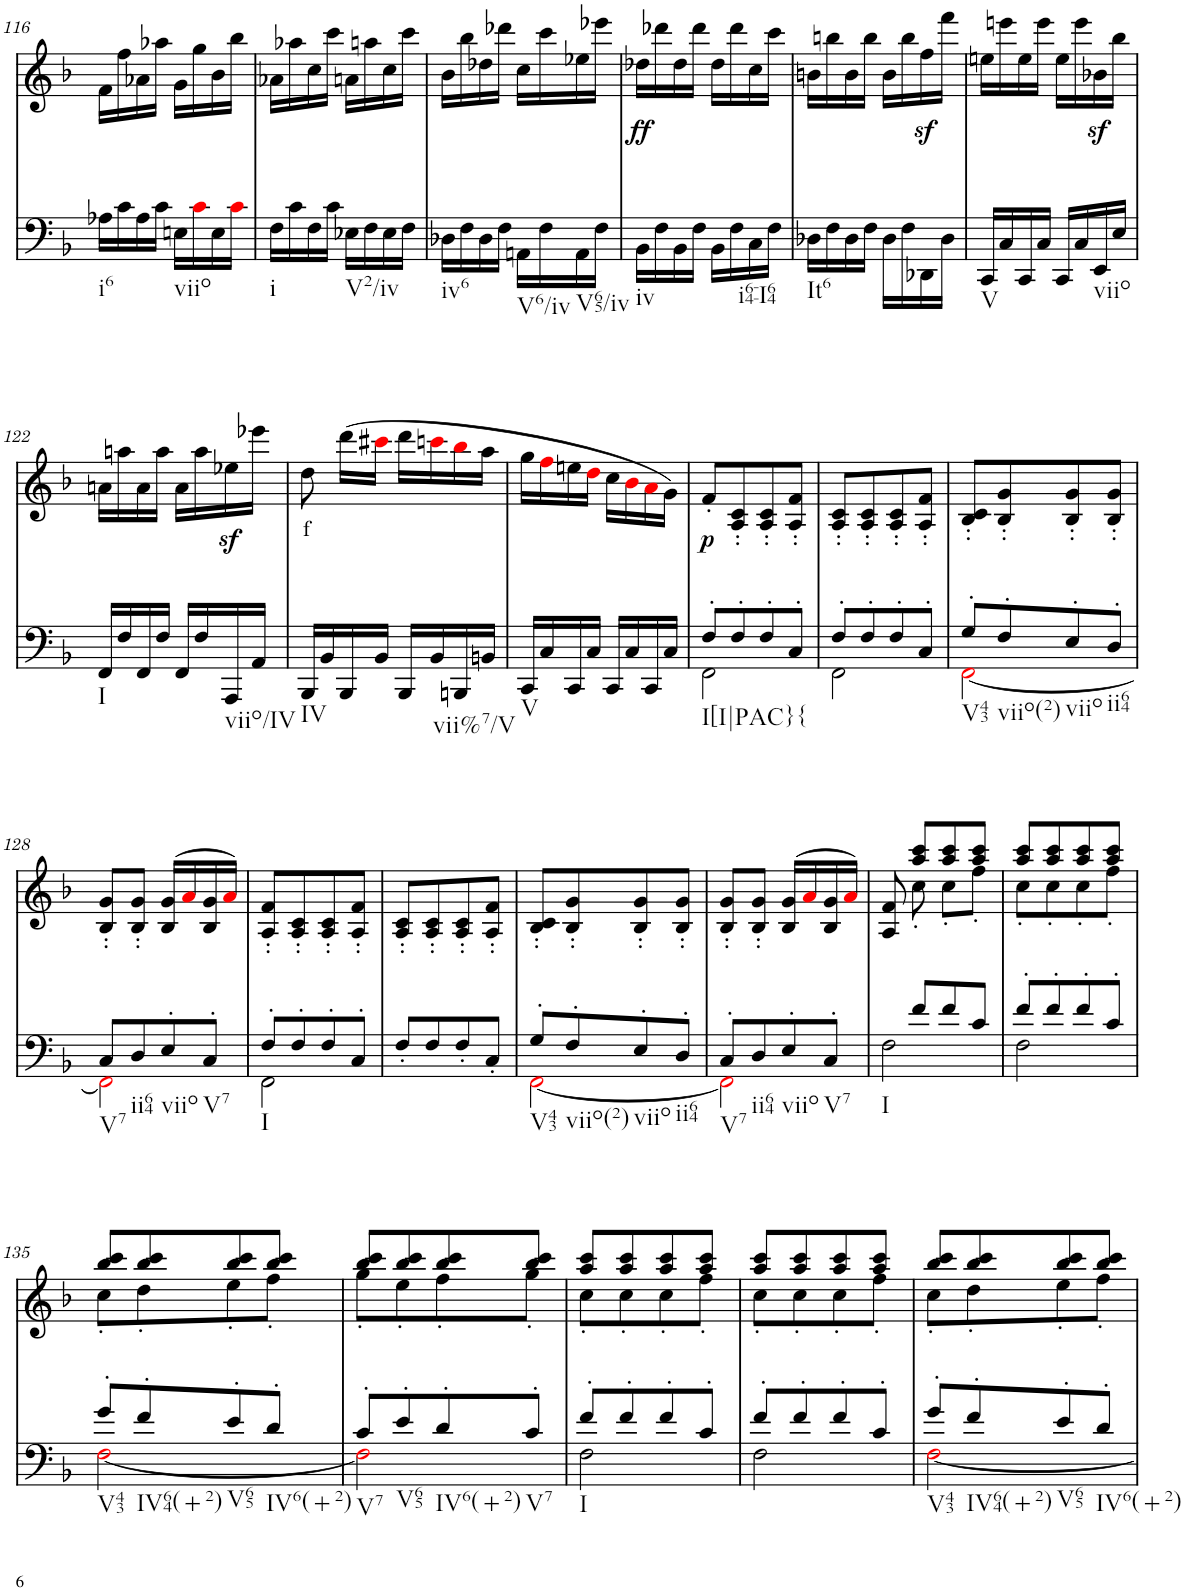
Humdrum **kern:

**kern	**kern	**text	**dynam
*part2	*part1	*part1	*part1
*staff2	*staff1	*staff1	*staff1
*I"piano	*I"piano	*	*
*I'Pno	*I'Pno	*	*
!!LO:PB:g=z
*clefF4	*clefG2	*	*
*k[b-]	*k[b-]	*	*
*F:	*F:	*	*
*M2/4	*M2/4	*	*
=116	=116	=116	=116
!LO:TX:b:t=i6	!	!	!
!	!	!LO:LY:b	!
16A-X\LL	16f\LL	<	.
16c\	16ff\	.	.
16A-\	16a-X\	.	.
16c\JJ	16aa-X\JJ	.	.
!LO:TX:b:t=viio	!	!	!
16En\LL	16g\LL	.	.
16ci\	16gg\	.	.
16E\	16b-\	.	.
16ci\JJ	16bb-\JJ	.	.
=117	=117	=117	=117
!LO:TX:b:t=i	!	!	!
16F\LL	16a-X\LL	.	.
16c\	16aa-X\	.	.
16F\	16cc\	.	.
16c\JJ	16ccc\JJ	.	.
!LO:TX:b:t=V2/iv	!	!	!
16E-X\LL	16an\LL	.	.
16F\	16aan\	.	.
16E-\	16cc\	.	.
16F\JJ	16ccc\JJ	.	.
=118	=118	=118	=118
!LO:TX:b:t=iv6	!	!	!
16D-X\LL	16b-\LL	.	.
16F\	16bb-\	.	.
16D-\	16dd-X\	.	.
16F\JJ	16ddd-X\JJ	.	.
!LO:TX:b:t=V6/iv	!	!	!
16AAn\LL	16cc\LL	.	.
16F\	16ccc\	.	.
!LO:TX:b:t=V65/iv	!	!	!
16AA\	16ee-X\	.	.
16F\JJ	16eee-X\JJ	.	.
=119	=119	=119	=119
!LO:TX:b:t=iv	!	!	!
!	!	!LO:LY:b	!LO:DY:b
16BB-\LL	16dd-X\LL	ff	ff
16F\	16ddd-X\	.	.
16BB-\	16dd-\	.	.
16F\JJ	16ddd-\JJ	.	.
16BB-\LL	16dd-\LL	.	.
16F\	16ddd-\	.	.
!LO:TX:b:t=i64-I64	!	!	!
16C\	16cc\	.	.
16F\JJ	16ccc\JJ	.	.
=120	=120	=120	=120
!LO:TX:b:t=It6	!	!	!
16D-X\LL	16bn\LL	.	.
16F\	16bbn\	.	.
16D-\	16b\	.	.
16F\JJ	16bb\JJ	.	.
16D-\LL	16b\LL	.	.
16F\	16bb\	.	.
16DD-X\	16ffz<\	.	.
16D-\JJ	16fff\JJ	.	.
=121	=121	=121	=121
!LO:TX:b:t=V	!	!	!
16CC/LL	16een\LL	.	.
16C/	16eeen\	.	.
16CC/	16ee\	.	.
16C/JJ	16eee\JJ	.	.
16CC/LL	16ee\LL	.	.
16C/	16eee\	.	.
!LO:TX:b:t=viio	!	!	!
16EE/	16b-Xz<\	.	.
16E/JJ	16bb-\JJ	.	.
!!LO:LB:g=z
=122	=122	=122	=122
!LO:TX:b:t=I	!	!	!
16FF/LL	16an\LL	.	.
16F/	16aan\	.	.
16FF/	16a\	.	.
16F/JJ	16aa\JJ	.	.
16FF/LL	16a\LL	.	.
16F/	16aa\	.	.
!LO:TX:b:t=viio/IV	!	!	!
16AAA/	16ee-Xz<\	.	.
16AA/JJ	16eee-X\JJ	.	.
=123	=123	=123	=123
!LO:TX:b:t=IV	!	!	!
!	!	!LO:LY:b	!
16BBB-/LL	8dd\	f	.
16BB-/	.	.	.
16BBB-/	(16ddd\LL	.	.
16BB-/JJ	16ccc#Xi\JJ	.	.
16BBB-/LL	16ddd\LL	.	.
16BB-/	16cccni\	.	.
!LO:TX:b:t=vii%7/V	!	!	!
16BBBn/	16bb-i\	.	.
16BBn/JJ	16aa\JJ	.	.
=124	=124	=124	=124
!LO:TX:b:t=V	!	!	!
16CC/LL	16gg\LL	.	.
16C/	16ffi\	.	.
16CC/	16een\	.	.
16C/JJ	16ddi\JJ	.	.
16CC/LL	16cc\LL	.	.
16C/	16b-i\	.	.
16CC/	16ai\	.	.
16C/JJ	16g\JJ)	.	.
=125	=125	=125	=125
*^	*	*	*
!LO:TX:b:t=I[I|PAC}{	!	!	!	!
!	!	!	!	!LO:DY:b
8F'/L	2FF\	8f'/L	.	p
8F'/	.	8A/' 8c/'	.	.
8F'/	.	8A/' 8c/'	.	.
8C'/J	.	8A/' 8f/'J	.	.
=126	=126	=126	=126	=126
8F'/L	2FF\	8A/' 8c/'L	.	.
8F'/	.	8A/' 8c/'	.	.
8F'/	.	8A/' 8c/'	.	.
8C'/J	.	8A/' 8f/'J	.	.
=127	=127	=127	=127	=127
!LO:TX:b:t=V43	!	!	!	!
8G'/L	[2FFi\	8B-/' 8c/'L	.	.
!LO:TX:b:t=viio(2)	!	!	!	!
8F'/	.	8B-/' 8g/'	.	.
!LO:TX:b:t=viio	!	!	!	!
8E'/	.	8B-/' 8g/'	.	.
!LO:TX:b:t=ii64	!	!	!	!
8D'/J	.	8B-/' 8g/'J	.	.
!!LO:LB:g=z
=128	=128	=128	=128	=128
!LO:TX:b:t=V7	!	!	!	!
8C/L	2FFi\]	8B-/' 8g/'L	.	.
!LO:TX:b:t=ii64	!	!	!	!
8D/	.	8B-/' 8g/'J	.	.
!LO:TX:b:t=viio	!	!	!	!
8E'/	.	(>16B-/ 16g/LL	.	.
.	.	16ai/	.	.
!LO:TX:b:t=V7	!	!	!	!
8C'/J	.	16B-/ 16g/	.	.
.	.	16ai/JJ)	.	.
=129	=129	=129	=129	=129
!LO:TX:b:t=I	!	!	!	!
8F'/L	2FF\	8A/' 8f/'L	.	.
8F'/	.	8A/' 8c/'	.	.
8F'/	.	8A/' 8c/'	.	.
8C'/J	.	8A/' 8f/'J	.	.
*v	*v	*	*	*
=130	=130	=130	=130
8F'/L	8A/' 8c/'L	.	.
8F/	8A/' 8c/'	.	.
8F'/	8A/' 8c/'	.	.
8C'/J	8A/' 8f/'J	.	.
=131	=131	=131	=131
*^	*	*	*
!LO:TX:b:t=V43	!	!	!	!
8G'/L	[2FFi\	8B-/' 8c/'L	.	.
!LO:TX:b:t=viio(2)	!	!	!	!
8F'/	.	8B-/' 8g/'	.	.
!LO:TX:b:t=viio	!	!	!	!
8E'/	.	8B-/' 8g/'	.	.
!LO:TX:b:t=ii64	!	!	!	!
8D'/J	.	8B-/' 8g/'J	.	.
=132	=132	=132	=132	=132
!LO:TX:b:t=V7	!	!	!	!
8C'/L	2FFi\]	8B-/' 8g/'L	.	.
!LO:TX:b:t=ii64	!	!	!	!
8D/	.	8B-/' 8g/'J	.	.
!LO:TX:b:t=viio	!	!	!	!
8E'/	.	(>16B-/ 16g/LL	.	.
.	.	16ai/	.	.
!LO:TX:b:t=V7	!	!	!	!
8C'/J	.	16B-/ 16g/	.	.
.	.	16ai/JJ)	.	.
=133	=133	=133	=133	=133
*	*	*^	*	*
!LO:TX:b:t=I	!	!	!	!	!
8ryy	2F\	8A/ 8f/	8ryy	.	.
8f/L	.	8aa/ 8ccc/L	8cc'\	.	.
8f/	.	8aa/ 8ccc/	8cc'\L	.	.
8c/J	.	8aa/ 8ccc/J	8ff'\J	.	.
=134	=134	=134	=134	=134	=134
8f'/L	2F\	8aa/ 8ccc/L	8cc'\L	.	.
8f'/	.	8aa/ 8ccc/	8cc'\	.	.
8f'/	.	8aa/ 8ccc/	8cc'\	.	.
8c'/J	.	8aa/ 8ccc/J	8ff'\J	.	.
!!LO:LB:g=z	!!
=135	=135	=135	=135	=135	=135
!LO:TX:b:t=V43	!	!	!	!	!
8g'/L	[2Fi\	8bb-/ 8ccc/L	8cc'\L	.	.
!LO:TX:b:t=IV64(+2)	!	!	!	!	!
8f'/	.	8bb-/ 8ccc/	8dd'\	.	.
!LO:TX:b:t=V65	!	!	!	!	!
8e'/	.	8bb-/ 8ccc/	8ee'\	.	.
!LO:TX:b:t=IV6(+2)	!	!	!	!	!
8d'/J	.	8bb-/ 8ccc/J	8ff'\J	.	.
=136	=136	=136	=136	=136	=136
!LO:TX:b:t=V7	!	!	!	!	!
8c'/L	2Fi\]	8bb-/ 8ccc/L	8gg'\L	.	.
!LO:TX:b:t=V65	!	!	!	!	!
8e'/	.	8bb-/ 8ccc/	8ee'\	.	.
!LO:TX:b:t=IV6(+2)	!	!	!	!	!
8d'/	.	8bb-/ 8ccc/	8ff'\	.	.
!LO:TX:b:t=V7	!	!	!	!	!
8c'/J	.	8bb-/ 8ccc/J	8gg'\J	.	.
=137	=137	=137	=137	=137	=137
!LO:TX:b:t=I	!	!	!	!	!
8f'/L	2F\	8aa/ 8ccc/L	8cc'\L	.	.
8f'/	.	8aa/ 8ccc/	8cc'\	.	.
8f'/	.	8aa/ 8ccc/	8cc'\	.	.
8c'/J	.	8aa/ 8ccc/J	8ff'\J	.	.
=138	=138	=138	=138	=138	=138
8f'/L	2F\	8aa/ 8ccc/L	8cc'\L	.	.
8f'/	.	8aa/ 8ccc/	8cc'\	.	.
8f'/	.	8aa/ 8ccc/	8cc'\	.	.
8c'/J	.	8aa/ 8ccc/J	8ff'\J	.	.
=139	=139	=139	=139	=139	=139
!LO:TX:b:t=V43	!	!	!	!	!
8g'/L	[2Fi\	8bb-/ 8ccc/L	8cc'\L	.	.
!LO:TX:b:t=IV64(+2)	!	!	!	!	!
8f'/	.	8bb-/ 8ccc/	8dd'\	.	.
!LO:TX:b:t=V65	!	!	!	!	!
8e'/	.	8bb-/ 8ccc/	8ee'\	.	.
!LO:TX:b:t=IV6(+2)	!	!	!	!	!
8d'/J	.	8bb-/ 8ccc/J	8ff'\J	.	.
*v	*v	*	*	*	*
*	*v	*v	*	*
=	=	=	=
*-	*-	*-	*-
